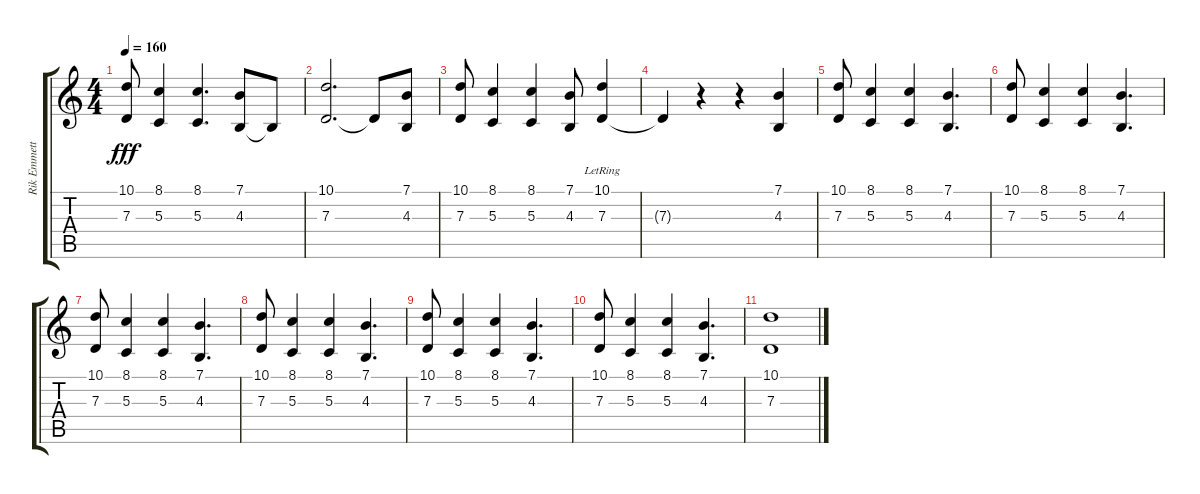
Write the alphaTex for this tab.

\track ("Rik Emmett - Vocals" "Rik Emmett") {instrument synthvoice}
\staff {score tabs}
\tuning (E4 B3 G3 D3 A2 E2) {hide}
\ts (4 4)
\tempo 160
\clef g2
\ks c
(10.1 7.3).8{dy fff} (8.1 5.3).4 (8.1 5.3).4{d} (7.1 4.3).8 4.3{t}.8 |
(10.1 7.3).2{d} 7.3{t}.8 (7.1 4.3).8 |
(10.1 7.3).8 (8.1 5.3).4 (8.1 5.3).4 (7.1 4.3).8 (10.1 7.3{lr}).4 |
7.3{t}.4 r.4 r.4 (7.1 4.3).4 |
(10.1 7.3).8 (8.1 5.3).4 (8.1 5.3).4 (7.1 4.3).4{d} |
(10.1 7.3).8 (8.1 5.3).4 (8.1 5.3).4 (7.1 4.3).4{d} |
(10.1 7.3).8 (8.1 5.3).4 (8.1 5.3).4 (7.1 4.3).4{d} |
(10.1 7.3).8 (8.1 5.3).4 (8.1 5.3).4 (7.1 4.3).4{d} |
(10.1 7.3).8 (8.1 5.3).4 (8.1 5.3).4 (7.1 4.3).4{d} |
(10.1 7.3).8 (8.1 5.3).4 (8.1 5.3).4 (7.1 4.3).4{d} |
(10.1 7.3).1
